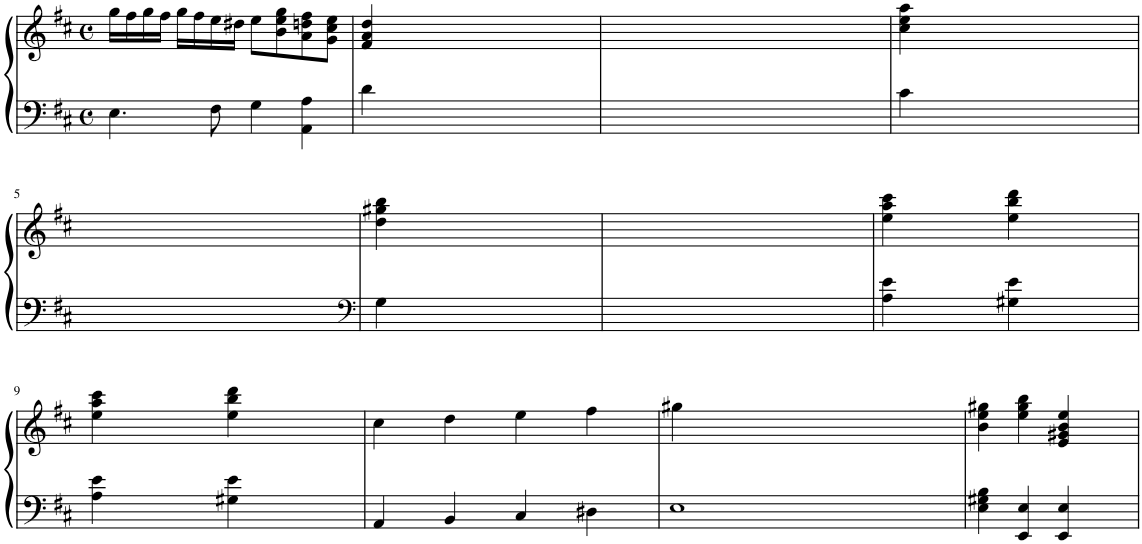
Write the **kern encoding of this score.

**kern	**kern
*part1	*part1
*staff2	*staff1
*I"Klavier	*
*clefF4	*clefG2
*k[f#c#]	*k[f#c#]
*M4/4	*M4/4
*met(c)	*met(c)
=1	=1
4.E\	16gg\LL
.	16ff#\
.	16gg\
.	16ff#\JJ
.	16gg\LL
.	16ff#\
8F#\	16ee\
.	16dd#X\JJ
4G\	8ee\L
.	8b\ 8ee\ 8gg\
4AA\ 4A\	8a\ 8ddn\ 8ff#\
.	8g\ 8cc#\ 8ee\J
=2	=2
8d\L	4f#/ 4a/ 4dd/
8d 8f#	.
8d 8f#	4ryy
8d 8f#J	.
8d 8f#L	16ryy
.	16f#LL
8d 8f#	16g
.	16aJJ
8d 8f#	16bLL
.	16cc#
8d 8f#J	16dd
.	16eeJJ
=3	=3
8d 8f#L	16ff#LL
.	16dd
8d 8f#	16ee
.	16ff#JJ
8d 8f#	16ggLL
.	16aa
8d 8f#J	16bb
.	16ccc#JJ
8d 8f#L	16dddLL
.	16aa
8d 8f#	16ff#
.	16ddJJ
8d 8f#	16aaLL
.	16ff#
8d 8f#J	16dd
.	16aJJ
=4	=4
8c#\L	4cc#\ 4ee\ 4aa\
8c# 8e	.
8c# 8e	4ryy
8c# 8eJ	.
8c# 8eL	16ryy
.	16eLL
8c# 8e	16f#
.	16g#XJJ
8c# 8e	16aLL
.	16b
8c# 8eJ	16cc#
.	16ddJJ
!!LO:LB:g=z
=5	=5
8c# 8eL	16eeLL
.	16cc#
8c# 8e	16dd
.	16eeJJ
8c# 8e	16ff#LL
.	16gg#X
8c# 8eJ	16aa
.	16bbJJ
8c# 8eL	16ccc#LL
.	16aa
8c# 8e	16ee
.	16cc#JJ
8c# 8e	16aaLL
.	16ee
8c# 8eJ	16cc#
.	16aJJ
=6	=6
*clefF4	*
8G\L	4dd\ 4gg#X\ 4bb\
8G#X 8B	.
8G# 8B	4ryy
8G# 8BJ	.
8G# 8BL	16ryy
.	16dLL
8G# 8B	16e
.	16f#JJ
8G# 8B	16g#XLL
.	16a
8G# 8BJ	16b
.	16cc#JJ
=7	=7
8G#X 8BL	16ddLL
.	16b
8G# 8e	16cc#
.	16ddJJ
8G# 8e	16eeLL
.	16ff#
8G# 8eJ	16gg#X
.	16aaJJ
8G# 8eL	16bbLL
.	16gg#
8G# 8e	16dd
.	16bJJ
8G# 8e	16gg#LL
.	16ff#
8G# 8eJ	16ee
.	16ddJJ
=8	=8
4A\ 4e\	8ee\ 8aa\ 8ccc#\L
.	16eeL
.	16aaJJ
4ryy	16ccc#LL
.	16aa
.	16ee
.	16cc#JJ
4G#X\ 4e\	8ee\ 8bb\ 8ddd\L
.	16gg#XL
.	16bbJJ
4ryy	16dddLL
.	16bb
.	16gg#
.	16ddJJ
!!LO:LB:g=z
=9	=9
4A\ 4e\	8ee\ 8aa\ 8ccc#\L
.	16eeL
.	16aaJJ
4ryy	16ccc#LL
.	16aa
.	16ee
.	16cc#JJ
4G#X\ 4e\	8ee\ 8bb\ 8ddd\L
.	16gg#XL
.	16bbJJ
4ryy	16dddLL
.	16bb
.	16gg#
.	16ddJJ
=10	=10
4AA/	16cc#\LL
.	16ee
.	16dd
.	16cc#JJ
4BB/	16dd\LL
.	16ff#
.	16ee
.	16ddJJ
4C#/	16ee\LL
.	16aa
.	16gg#X
.	16aaJJ
4D#X\	16ff#\LL
.	16aa
.	16gg#
.	16aaJJ
=11	=11
1E	16gg#X\LL
.	16bb
.	16gg#
.	16eeJJ
.	16aaLL
.	16ccc#
.	16aa
.	16eeJJ
.	16bbLL
.	16ddd
.	16bb
.	16eeJJ
.	16aaLL
.	16ccc#
.	16aa
.	16eeJJ
=12	=12
4E\ 4G#X\ 4B\	4b\ 4ee\ 4gg#X\
4EE/ 4E/	4ee\ 4gg#\ 4bb\
4EE/ 4E/	4e/ 4g#X/ 4b/ 4ee/
4ryy	4ryy
=	=
*-	*-
